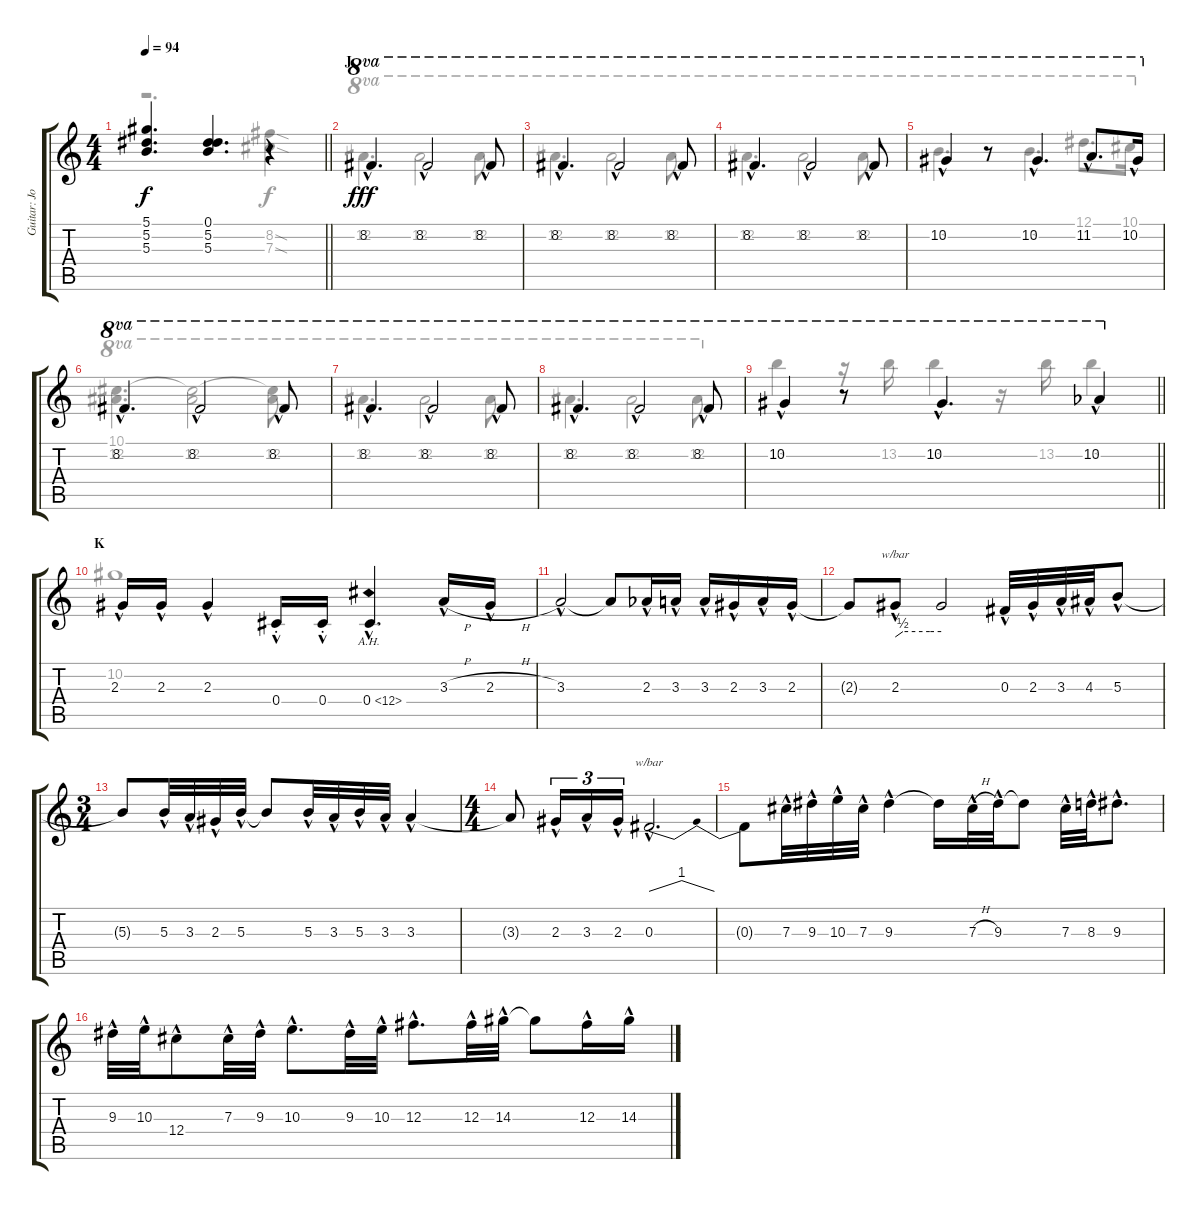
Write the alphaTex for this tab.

\track ("Guitar: Jon" "Guitar: Jo") {instrument distortionguitar}
\staff {score tabs}
\tuning (Eb4 Bb3 Gb3 Db3 Ab2 Eb2) {hide}
\voice
\ts (4 4)
\tempo 94
\clef g2
\barLineRight lightlight
\ks c
(5.1 5.2 5.3).4{d dy f} (0.1 5.2 5.3).4{d} r.4 |
\section ("" "J")
8.2{hac}.4{d ot 8va dy fff} 8.2{hac}.2{ot 8va} 8.2{hac}.8{ot 8va} |
8.2{hac}.4{d ot 8va} 8.2{hac}.2{ot 8va} 8.2{hac}.8{ot 8va} |
8.2{hac}.4{d ot 8va} 8.2{hac}.2{ot 8va} 8.2{hac}.8{ot 8va} |
10.2{hac}.4{ot 8va} r.8{ot 8va} 10.2{hac}.4{d ot 8va} 11.2{hac}.8{d ot 8va} 10.2{hac}.16{ot 8va} |
8.2{hac}.4{d ot 8va} 8.2{hac}.2{ot 8va} 8.2{hac}.8{ot 8va} |
8.2{hac}.4{d ot 8va} 8.2{hac}.2{ot 8va} 8.2{hac}.8{ot 8va} |
8.2{hac}.4{d ot 8va} 8.2{hac}.2{ot 8va} 8.2{hac}.8{ot 8va} |
\barLineRight lightlight
10.2{hac}.4{ot 8va} r.8{ot 8va} 10.2{hac}.4{d ot 8va} 10.2{hac acc b}.4{ot 8va} |
\section ("" "K")
2.3{hac}.16 2.3{hac}.16 2.3{hac}.4 0.4{hac st}.16 0.4{hac st}.16 0.4{ah 12 hac}.4{d} 3.3{h hac}.16 2.3{h hac}.16 |
3.3{hac}.2 3.3{t}.8 2.3{hac acc b}.16 3.3{hac}.16 3.3{hac}.16 2.3{hac}.16 3.3{hac}.16 2.3{hac}.16 |
2.3{t}.8 2.3{hac}.8{tbe (custom default 0 0 10 2 45 2 60 2)} 2.3{t}.2 0.3{hac}.32 2.3{hac}.32 3.3{hac}.32 4.3{hac}.32 5.3{hac}.8 |
\ts (3 4)
5.3{t}.8 5.3{hac}.32 3.3{hac}.32 2.3{hac}.32 5.3{hac}.32 5.3{t}.8 5.3{hac}.32 3.3{hac}.32 5.3{hac}.32 3.3{hac}.32 3.3{hac}.4 |
\ts (4 4)
3.3{t}.8 2.3{hac}.16{tu (3 2)} 3.3{hac}.16{tu (3 2)} 2.3{hac}.16{tu (3 2)} 0.3{hac}.2{d tbe (dip default 0 0 15 4 50 4 60 0)} |
0.3{t}.8 7.3{hac}.32 9.3{hac}.32 10.3{hac}.32 7.3{hac}.32 9.3{hac}.4 9.3{t}.16 7.3{h hac}.32 9.3{hac}.32 9.3{t}.8 7.3{hac}.32 8.3{hac}.32 9.3{hac}.8{d} |
9.3{hac}.32 10.3{hac}.32 12.4{hac}.8 7.3{hac}.32 9.3{hac}.32 10.3{hac}.8{d} 9.3{hac}.32 10.3{hac}.32 12.3{hac}.8{d} 12.3{hac}.32 14.3{hac}.32 14.3{t}.8 12.3{hac}.16 14.3{hac}.16
\voice
\clef g2
\ottava regular
\simile none
\barLineRight lightlight
\ks c
r.2{d dy f} (8.2{sod} 7.3{sod}).4 |
12.2.4{d ot 8va dy fff} 12.2.2{ot 8va} 12.2.8{ot 8va} |
12.2.4{d ot 8va} 12.2.2{ot 8va} 12.2.8{ot 8va} |
12.2.4{d ot 8va} 12.2.2{ot 8va} 12.2.8{ot 8va} |
13.2.4{d ot 8va} 13.2.4{d ot 8va} 12.1.8{d ot 8va} 10.1.16{ot 8va} |
(10.1 12.2).4{d ot 8va} (10.1{t} 12.2).2{ot 8va} (10.1{t} 12.2).8{ot 8va} |
12.2.4{d ot 8va} 12.2.2{ot 8va} 12.2.8{ot 8va} |
12.2.4{d ot 8va} 12.2.2{ot 8va} 12.2.8{ot 8va} |
\barLineRight lightlight
13.2.4 r.16 13.2.16 13.2.4 r.16 13.2.16 13.2.4 |
10.2.1 |
|
|
|
|
|
